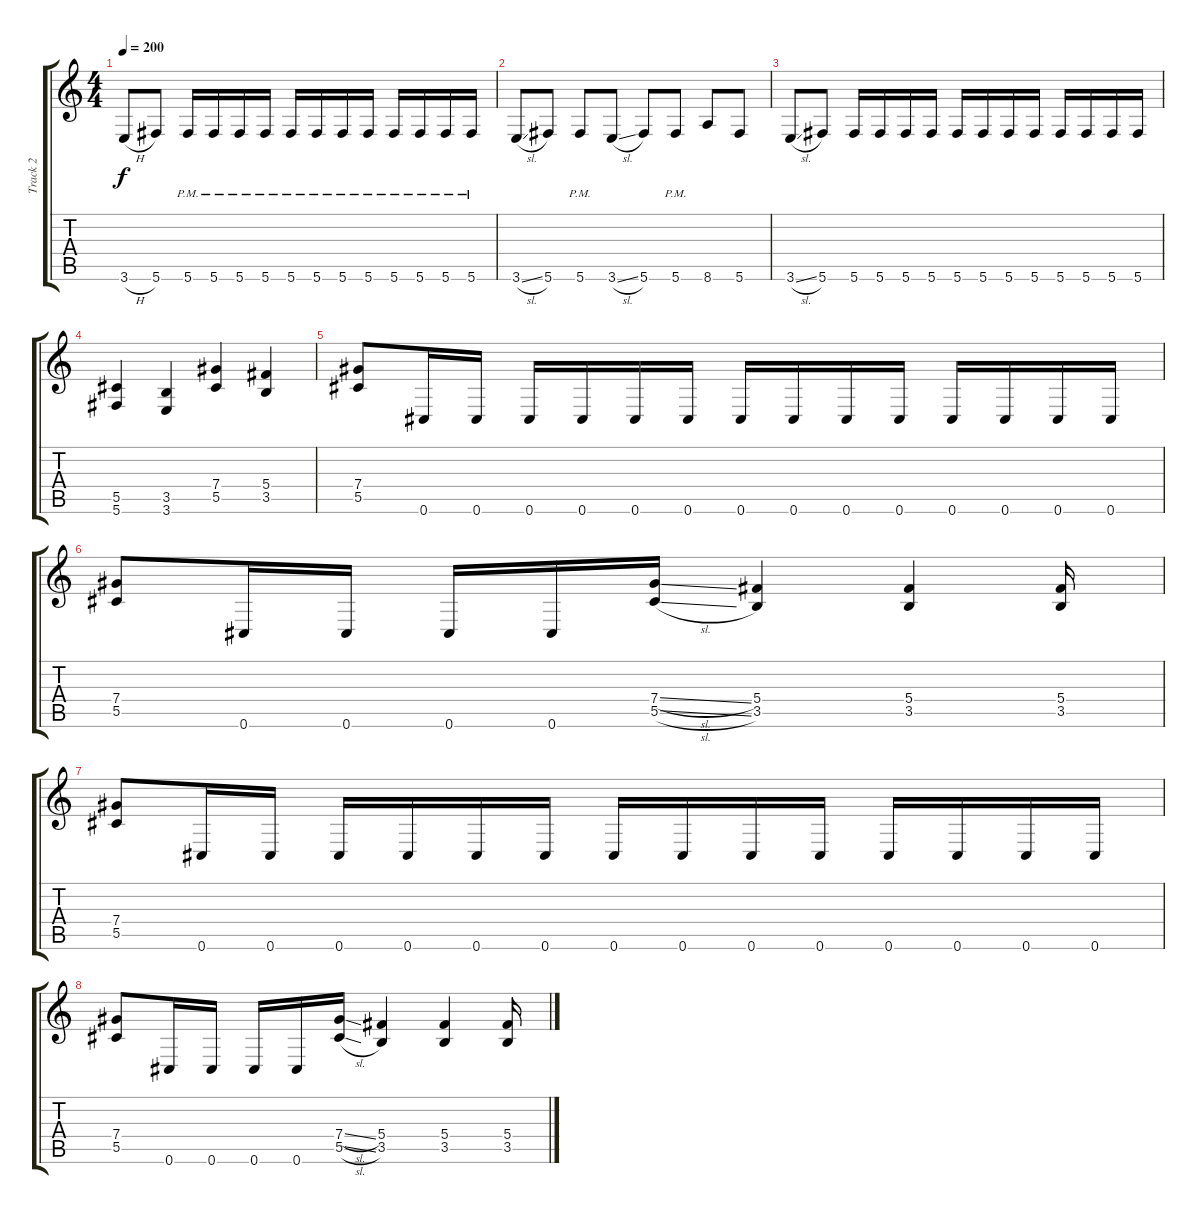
\track ("Track 2" "Track 2") {instrument distortionguitar}
\staff {score tabs}
\tuning (Eb4 Bb3 Gb3 Db3 Ab2 Db2) {hide}
\ts (4 4)
\tempo 200
\clef g2
\ks c
3.6{h}.8{dy f} 5.6.8 5.6{pm}.16 5.6{pm}.16 5.6{pm}.16 5.6{pm}.16 5.6{pm}.16 5.6{pm}.16 5.6{pm}.16 5.6{pm}.16 5.6{pm}.16 5.6{pm}.16 5.6{pm}.16 5.6{pm}.16 |
3.6{sl}.8 5.6.8 5.6{pm}.8 3.6{sl}.8 5.6.8 5.6{pm}.8 8.6.8 5.6.8 |
3.6{sl}.8 5.6.8 5.6.16 5.6.16 5.6.16 5.6.16 5.6.16 5.6.16 5.6.16 5.6.16 5.6.16 5.6.16 5.6.16 5.6.16 |
(5.5 5.6).4 (3.5 3.6).4 (7.4 5.5).4 (5.4 3.5).4 |
(7.4 5.5).8 0.6.16 0.6.16 0.6.16 0.6.16 0.6.16 0.6.16 0.6.16 0.6.16 0.6.16 0.6.16 0.6.16 0.6.16 0.6.16 0.6.16 |
(7.4 5.5).8 0.6.16 0.6.16 0.6.16 0.6.16 (7.4{sl} 5.5{sl}).16 (5.4 3.5).4 (5.4 3.5).4 (5.4 3.5).16 |
(7.4 5.5).8 0.6.16 0.6.16 0.6.16 0.6.16 0.6.16 0.6.16 0.6.16 0.6.16 0.6.16 0.6.16 0.6.16 0.6.16 0.6.16 0.6.16 |
(7.4 5.5).8 0.6.16 0.6.16 0.6.16 0.6.16 (7.4{sl} 5.5{sl}).16 (5.4 3.5).4 (5.4 3.5).4 (5.4 3.5).16
